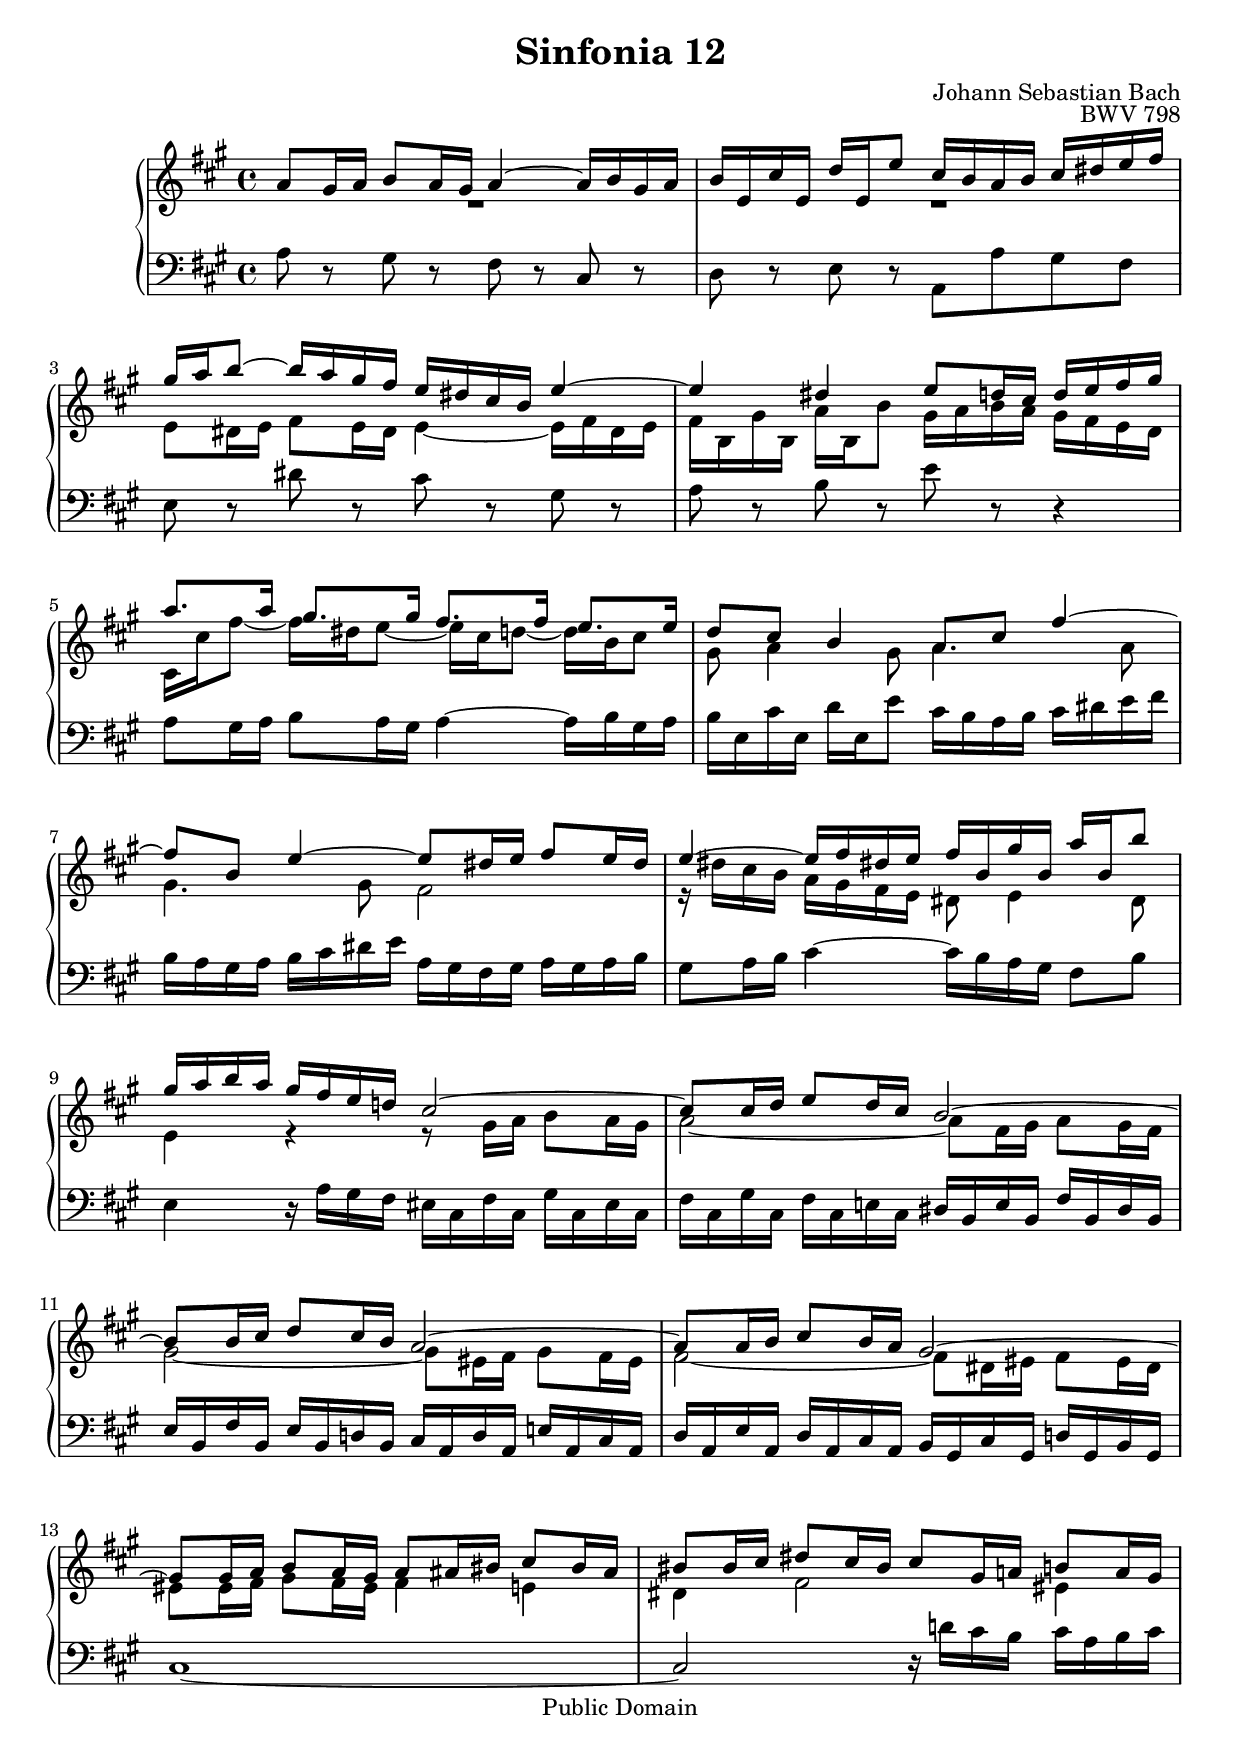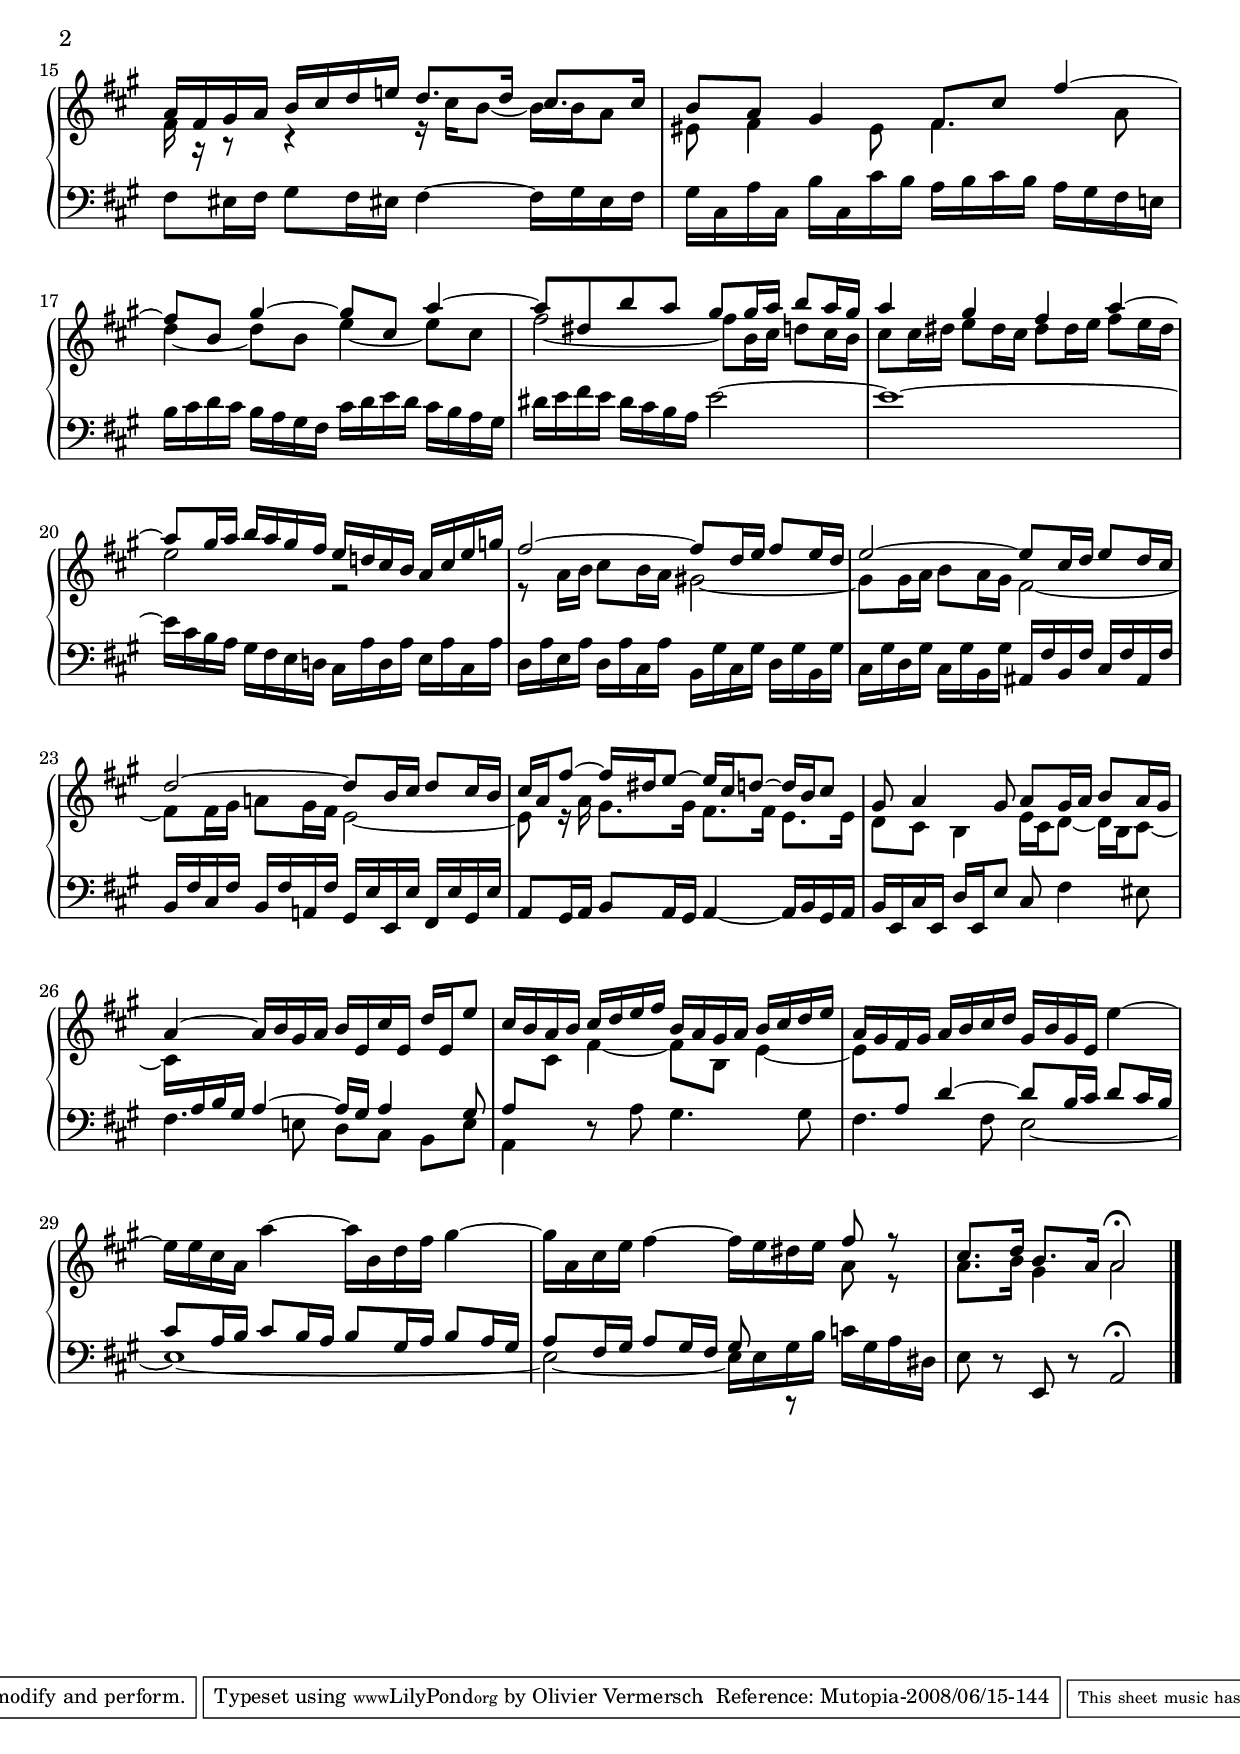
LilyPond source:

#(set-global-staff-size 20)

\header {
  title = "Sinfonia 12" 
  composer = "Johann Sebastian Bach"
  opus = "BWV 798"
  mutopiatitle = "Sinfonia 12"
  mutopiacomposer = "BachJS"
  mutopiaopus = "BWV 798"
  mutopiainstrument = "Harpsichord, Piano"
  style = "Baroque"
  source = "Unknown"
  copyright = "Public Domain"
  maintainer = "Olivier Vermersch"
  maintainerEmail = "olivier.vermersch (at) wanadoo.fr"
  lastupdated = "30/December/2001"

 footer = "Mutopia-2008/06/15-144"
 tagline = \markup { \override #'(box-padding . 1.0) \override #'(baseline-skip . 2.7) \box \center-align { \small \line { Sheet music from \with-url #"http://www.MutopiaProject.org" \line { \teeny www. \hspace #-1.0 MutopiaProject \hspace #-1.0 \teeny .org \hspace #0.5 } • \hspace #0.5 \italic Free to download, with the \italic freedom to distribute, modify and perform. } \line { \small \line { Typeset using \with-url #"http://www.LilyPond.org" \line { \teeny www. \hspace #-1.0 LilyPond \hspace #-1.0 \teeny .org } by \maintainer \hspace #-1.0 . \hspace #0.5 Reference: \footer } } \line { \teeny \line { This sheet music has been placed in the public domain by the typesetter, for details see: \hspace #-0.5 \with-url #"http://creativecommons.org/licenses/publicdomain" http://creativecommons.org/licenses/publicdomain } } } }
}

\version "2.11.46"

%
% a few macros for fine tuning
%

% force direction of tie
tu = \tieUp
td = \tieDown
tb = \tieNeutral


% explicit staff change 
su = { \change Staff = up}
sd = { \change Staff = down}


%
% Warning: if you change papersize you may tune the last tie on bar 17/18.
% This is not very good but I didn't find a better way to handle properly
% the collisions.
%

melone =  \relative c'' {
  % bars 1-3
  a8 gis16 a b8 a16 gis a4 ~ a16 b gis a |
  b e, cis' e, d' e, e'8 cis16 b a b cis dis e fis |
  gis a b8 ~ b16  a gis fis e dis cis b e4 ~ |

  % bars 4-6
  e dis e8 d16 cis d e fis gis |
  a8. a16 gis8. gis16 fis8. fis16 e8. e16 |
  d8 cis b4 a8 cis fis4 ~ |

  % bars 7-9
  fis8 b, e4 ~ e8 dis16 e fis8 e16 dis |
  e4 ~ e16 fis dis! e fis b, gis' b, a' b, b'8 |
  gis16 a b a gis fis e d! cis2 ~ |

  % bars 10-12
  cis8 cis16 d e8 d16 cis b2 ~ |
  b8 b16 cis d8 cis16 b a2 ~ |
  a8 a16 b cis8 b16 a gis2 ~ |

  % bars 13-15
  gis8 gis16 a b8 a16 gis a8 ais16 bis cis8 bis16 ais |
  bis8 bis16 cis dis8 cis16 bis cis8 gis16 a! b8 a16 gis |
  a fis gis a b cis d e! d8. d16 cis8. cis16 | 

  % bars 16-18
  b8 a gis4 fis8 cis' fis4 ~ |
  fis8 b, gis'4 ~ gis8 cis, a'4 ~ |
  a8 dis, b' a gis gis16 a b8 a16 gis |

  % bars 19-21
  a4 gis fis a ~ |
  a8 gis16 a b a gis fis e d! cis b a cis e g |
  fis2 ~ fis8 d16 e fis8 e16 d |

  % bars 22-24
  e2 ~ e8 cis16 d e8 d16 cis |
  d2 ~ d8 b16 cis d8 cis16 b |
  cis a fis'8 ~ fis16 dis e8 ~ e16 cis d8 ~ d16 b cis8 |

  % bars 25-27
  gis8 a4 gis8 a8 gis16 a b8 a16 gis |
  a4 ~ a16 b gis a b e, cis' e, d' e, e'8 |
  cis16 b a b cis d e fis b, a gis a b cis d e |

  % bars 28-31
  a, gis fis gis a b cis d gis, b gis e \stemDown e'4 ~ \tu |
  e16 e cis a a'4 ~ a16 b, d fis gis4 ~ |
  gis16 a, cis e fis4 ~ fis16 e dis e \stemUp fis8 r |
  cis8. d16 b8. a16 a2\fermata \bar "|."
}

meltwo =  \relative c' {
  % bars 1-3
   R1 |
   R1 |
  e8 dis16 e fis8 e16 dis e4 ~ e16 fis dis e |

  % bars 4-6
  fis b, gis' b, a' b, b'8 gis16 a b a gis fis e d |
  cis cis' fis8 ~ fis16 dis e8 ~ e16 cis d8 ~ d16 b cis8  |
  gis a4 gis8 a4. a8 |

  % bars 7-9
  gis4. gis8 fis2 |
  r16 dis' cis b a gis fis e dis8 e4 dis8 |
  e4 r r8 gis16 a b8 a16 gis |

  % bars 10-12
  a2 ~ a8 fis16 gis a8 gis16 fis |
  gis2 ~ gis8 eis16 fis gis8 fis16 eis |
  fis2 ~ fis8 dis16 eis fis8 eis16 dis |

  % bars 13-15
  eis8 eis16 fis gis8 fis16 eis fis4 e |
  dis fis2 eis4 |
  fis16 r r8 r4 r16 cis' b8 ~ b16 b a8 |

  % bars 16-18
  eis fis4 eis8 fis4. a8 |
  \once \override Tie #'staff-position = #-1.0
  d4 ~ d8 b 
  \once \override Tie #'staff-position = #-0.0
  e4 ~ e8 cis 
  \once \override Tie #'staff-position = #-0.0
  fis2 ~ fis8 b,16 cis d8 cis16 b  

  % bars 19-21
  cis8 cis16 dis e8 dis16 cis dis8 dis16 e fis8 e16 dis |
  e2 r |
  r8 a,16 b cis8 b16 a gis!2 ~ |

  % bars 22-24
  gis8 gis16 a b8 a16 gis fis2 ~ |
  fis8 fis16 gis a!8 gis16 fis e2 ~ |
  e8 r16 a gis8. gis16 fis8. fis16 e8. e16 |

  % bars 25-27
  d8 cis b4 e16 cis d8 ~ d16 b cis8 ~ |
  cis16 \sd \stemUp \tu a b gis a4 ~ a16 gis a4 gis8 |
  a8 \su \stemDown \td cis fis4 ~ fis8 b, e4 ~ |

  % bars 28-31
  e8 \sd \stemUp \tu a, d4 ~ d8 b16 cis d8 cis16 b |
  cis8 a16 b cis8 b16 a b8 gis16 a b8 a16 gis |
  a8 fis16 gis a8 gis16 fis gis8 r \su \stemDown \td a' r |
  a8. b16 gis4 a2 |
}

melthree =  \relative c' {
  % bars 1-3
  a8 r gis r fis r cis r |
  d r e r a, a' gis fis |
  e r dis' r cis r gis r |

  % bars 4-6
  a r b r e r r4 |
  a,8 gis16 a b8 a16 gis a4 ~ a16 b gis a |
  b e, cis' e, d' e, e'8 cis16 b a b cis dis e fis |

  % bars 7-9
  b, a gis a b cis dis e a, gis fis gis a gis a b  |
  gis8 a16 b cis4 ~ cis16 b a gis fis8 b |
  e,4 r16 a gis fis eis cis fis cis gis' cis, eis cis |

  % bars 10-12
  fis cis gis' cis, fis cis e! cis dis b e b fis' b, dis b |
  e b fis' b, e b d! b cis a d a e'! a, cis a  |
  d a e' a, d a cis a b gis cis gis d'! gis, b gis  |

  % bars 13-15
  cis1 ~  |
  cis2 r16 d'! cis b cis a b cis |
  fis,8 eis16 fis gis8 fis16 eis! fis4 ~ fis16 gis eis fis |

  % bars 16-18
  gis cis, a' cis, b' cis, cis' b a b cis b a gis fis e! |
  b' cis d cis b a gis fis cis' d e d cis b a gis  |
  dis' e fis e dis cis b a e'2 ~ |
  
  % bars 19-21
  e1 ~ |
  e16 cis b a gis fis e d! cis a' d, a' e a cis, a'  |
  d, a' e a d, a' cis, a' b, gis' cis, gis' d gis b, gis' |

  % bars 22-24
  cis, gis' d gis cis, gis' b, gis' \stemUp ais, fis' b, fis' cis fis ais, fis' |
  b, fis' cis fis b, fis' a,! fis' gis, e' e, e' fis, e' gis, e' \stemNeutral|
  a,8 gis16 a b8 a16 gis a4 ~ a16 b gis a |

  % bars 25-27
  b e, cis' e, \stemUp d' e, e'8 cis \stemDown fis4 eis8 |
  fis4. e!8  d[ cis]  b[ e] |
  a,4 r8 a' gis4. gis8 |

  % bars 28-31
  \td fis4. fis8 e2 ~ |
  e1 ~ |
  e2 ~ e16 e gis b c gis a dis,  |
  e8 r \stemUp e, r a2\fermata |
}


\score {
\context PianoStaff

<<
  \override Score.TimeSignature   #'style = #'C
  \context Staff = "up"   <<
    \override Staff.NoteCollision   #'merge-differently-dotted = ##t
    \time 4/4 \key a \major \clef G 
    \context Voice = VA { \voiceOne \melone }
    \context Voice = VB { \voiceTwo \meltwo }>>

  \context Staff = "down" <<
    \time 4/4 \key a \major \clef F \melthree>>
>>

  \midi {
    \context {
      \Score
      tempoWholesPerMinute = #(ly:make-moment 80 4)
      }
    }


\layout {}
}

